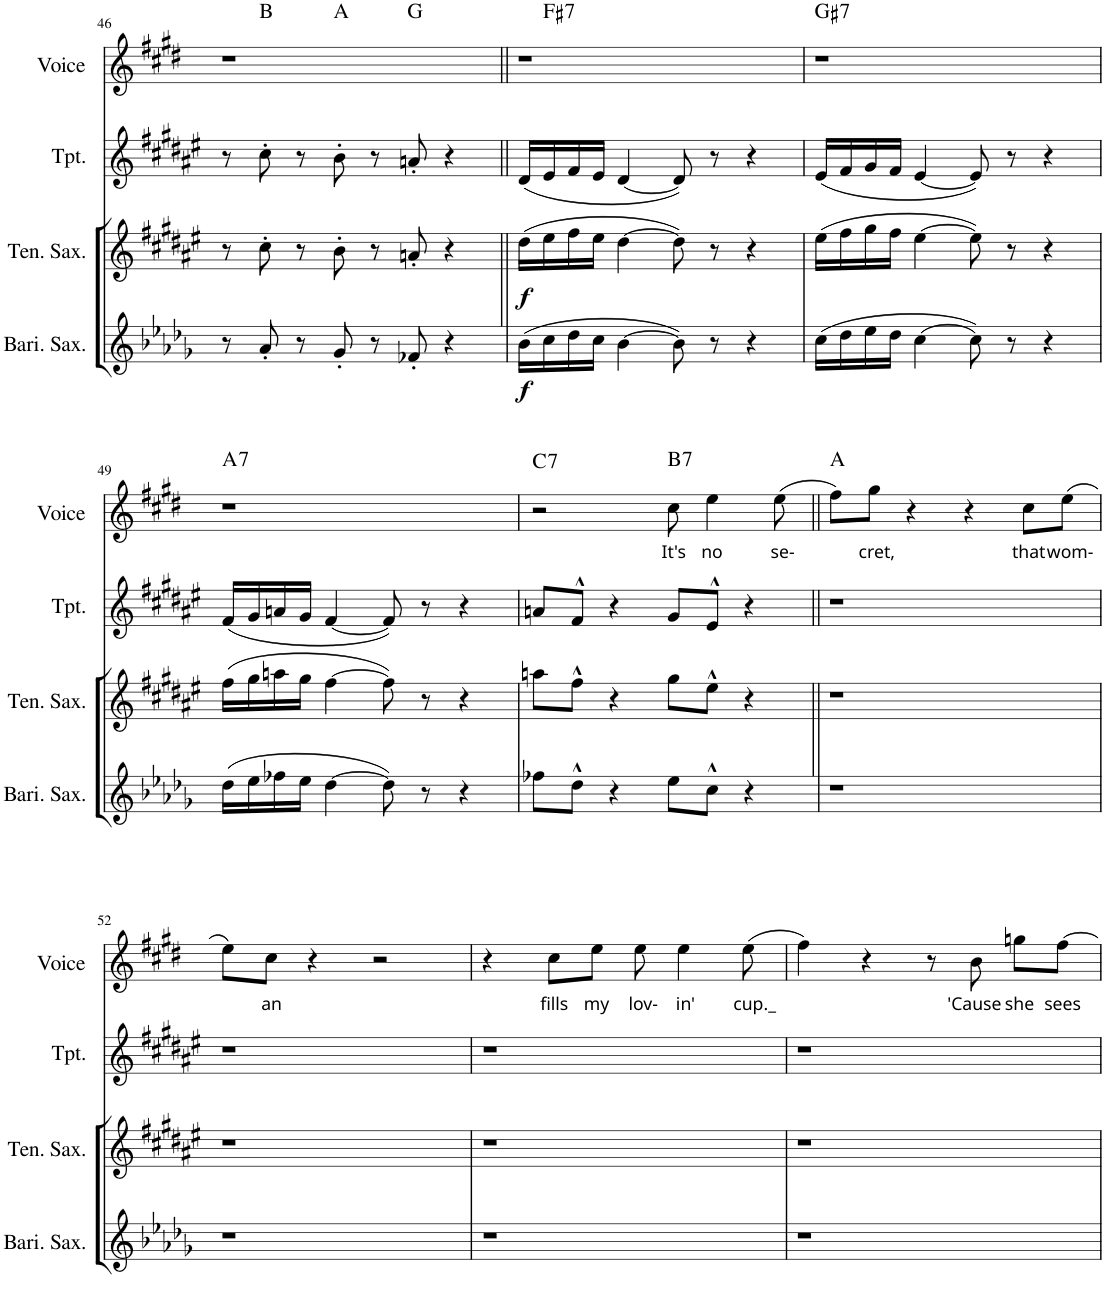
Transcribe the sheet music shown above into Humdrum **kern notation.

**kern	**dynam	**kern	**dynam	**kern	**kern	**text	**harte
*part4	*part4	*part3	*part3	*part2	*part1	*part1	*part1
*staff4	*staff4	*staff3	*staff3	*staff2	*staff1	*staff1	*
*I"Baritone Saxophone	*	*I"Tenor Saxophone	*	*I"Trumpet in Bb	*I"Voice	*	*
*I'Bari. Sax.	*	*I'Ten. Sax.	*	*I'Tpt.	*I'Voice	*	*
!!LO:PB:g=z
*clefG2	*	*clefG2	*	*clefG2	*clefG2	*	*
*Trd12c21	*	*Trd8c14	*	*Trd1c2	*	*	*
*k[b-e-a-d-g-]	*	*k[f#c#g#d#a#e#]	*	*k[f#c#g#d#a#e#]	*k[f#c#g#d#]	*	*
*D-:	*	*F#:	*	*F#:	*E:	*	*
*M4/4	*	*M4/4	*	*M4/4	*M4/4	*	*
=46	=46	=46	=46	=46	=46	=46	=46
*	*	*	*	*	*^	*	*
*	*	*	*	*	*	*^	*	*
*	*	*	*	*	*	*	*^	*	*
8r	.	8r	.	8r	1r	8ryy	4.ryy	2ryy	.	.
8a-'/	.	8cc#'\	.	8cc#'\	.	2..ryy	.	.	.	B:maj
8r	.	8r	.	8r	.	.	.	.	.	.
8g-'/	.	8b'\	.	8b'\	.	.	2ryy	.	.	A:maj
8r	.	8r	.	8r	.	.	.	8ryy	.	.
8f-X'/	.	8an'/	.	8an'/	.	.	.	4.ryy	.	G:maj
4r	.	4r	.	4r	.	.	.	.	.	.
.	.	.	.	.	.	.	8ryy	.	.	.
=47||	=47||	=47||	=47||	=47||	=47||	=47||	=47||	=47||	=47||	=47||
!	!LO:DY:b	!	!LO:DY:b	!	!	!	!	!	!	!
*	*	*	*	*	*	*v	*v	*v	*	*
(16b-\LL	f	(16dd#\LL	f	(16d#/LL	1r	16ryy	.	.
!	!	!	!	!	!	!	!	!LO:H:kt=7
16cc\	.	16ee#\	.	16e#/	.	2...ryy	.	F#:7
16dd-\	.	16ff#\	.	16f#/	.	.	.	.
16cc\JJ	.	16ee#\JJ	.	16e#/JJ	.	.	.	.
[4b-\	.	[4dd#\	.	[4d#/	.	.	.	.
8b-\])	.	8dd#\])	.	8d#/])	.	.	.	.
8r	.	8r	.	8r	.	.	.	.
4r	.	4r	.	4r	.	.	.	.
=48	=48	=48	=48	=48	=48	=48	=48	=48
!	!	!	!	!	!	!	!	!LO:H:kt=7
*	*	*	*	*	*v	*v	*	*
(16cc\LL	.	(16ee#\LL	.	(16e#/LL	1r	.	G#:7
16dd-\	.	16ff#\	.	16f#/	.	.	.
16ee-\	.	16gg#\	.	16g#/	.	.	.
16dd-\JJ	.	16ff#\JJ	.	16f#/JJ	.	.	.
[4cc\	.	[4ee#\	.	[4e#/	.	.	.
8cc\])	.	8ee#\])	.	8e#/])	.	.	.
8r	.	8r	.	8r	.	.	.
4r	.	4r	.	4r	.	.	.
!!LO:LB:g=z
=49	=49	=49	=49	=49	=49	=49	=49
!	!	!	!	!	!	!	!LO:H:kt=7
(16dd-\LL	.	(16ff#\LL	.	(16f#/LL	1r	.	A:7
16ee-\	.	16gg#\	.	16g#/	.	.	.
16ff-X\	.	16aan\	.	16an/	.	.	.
16ee-\JJ	.	16gg#\JJ	.	16g#/JJ	.	.	.
[4dd-\	.	[4ff#\	.	[4f#/	.	.	.
8dd-\])	.	8ff#\])	.	8f#/])	.	.	.
8r	.	8r	.	8r	.	.	.
4r	.	4r	.	4r	.	.	.
=50	=50	=50	=50	=50	=50	=50	=50
!	!	!	!	!	!	!	!LO:H:kt=7
8ff-X\L	.	8aan\L	.	8an/L	2r	.	C:7
8dd-^^\J	.	8ff#^^\J	.	8f#^^/J	.	.	.
4r	.	4r	.	4r	.	.	.
!	!	!	!	!	!	!LO:LY:b	!LO:H:kt=7
8ee-\L	.	8gg#\L	.	8g#/L	8cc#\	It's	B:7
!	!	!	!	!	!	!LO:LY:b	!
8cc^^\J	.	8ee#^^\J	.	8e#^^/J	4ee\	no	.
4r	.	4r	.	4r	.	.	.
!	!	!	!	!	!	!LO:LY:b	!
.	.	.	.	.	(8ee\	se-	.
=51||	=51||	=51||	=51||	=51||	=51||	=51||	=51||
1r	.	1r	.	1r	8ff#\L)	.	A:maj
!	!	!	!	!	!	!LO:LY:b	!
.	.	.	.	.	8gg#\J	cret,	.
.	.	.	.	.	4r	.	.
.	.	.	.	.	4r	.	.
!	!	!	!	!	!	!LO:LY:b	!
.	.	.	.	.	8cc#\L	that	.
!	!	!	!	!	!	!LO:LY:b	!
.	.	.	.	.	(8ee\J	wom-	.
!!LO:LB:g=z
=52	=52	=52	=52	=52	=52	=52	=52
1r	.	1r	.	1r	8ee\L)	.	.
!	!	!	!	!	!	!LO:LY:b	!
.	.	.	.	.	8cc#\J	an	.
.	.	.	.	.	4r	.	.
.	.	.	.	.	2r	.	.
=53	=53	=53	=53	=53	=53	=53	=53
1r	.	1r	.	1r	4r	.	.
!	!	!	!	!	!	!LO:LY:b	!
.	.	.	.	.	8cc#\L	fills	.
!	!	!	!	!	!	!LO:LY:b	!
.	.	.	.	.	8ee\J	my	.
!	!	!	!	!	!	!LO:LY:b	!
.	.	.	.	.	8ee\	lov-	.
!	!	!	!	!	!	!LO:LY:b	!
.	.	.	.	.	4ee\	in'	.
!	!	!	!	!	!	!LO:LY:b	!
.	.	.	.	.	(8ee\	cup._	.
=54	=54	=54	=54	=54	=54	=54	=54
1r	.	1r	.	1r	4ff#\)	.	.
.	.	.	.	.	4r	.	.
.	.	.	.	.	8r	.	.
!	!	!	!	!	!	!LO:LY:b	!
.	.	.	.	.	8b\	'Cause	.
!	!	!	!	!	!	!LO:LY:b	!
.	.	.	.	.	8ggn\L	she	.
!	!	!	!	!	!	!LO:LY:b	!
.	.	.	.	.	[8ff#\J	sees	.
=	=	=	=	=	=	=	=
*-	*-	*-	*-	*-	*-	*-	*-
